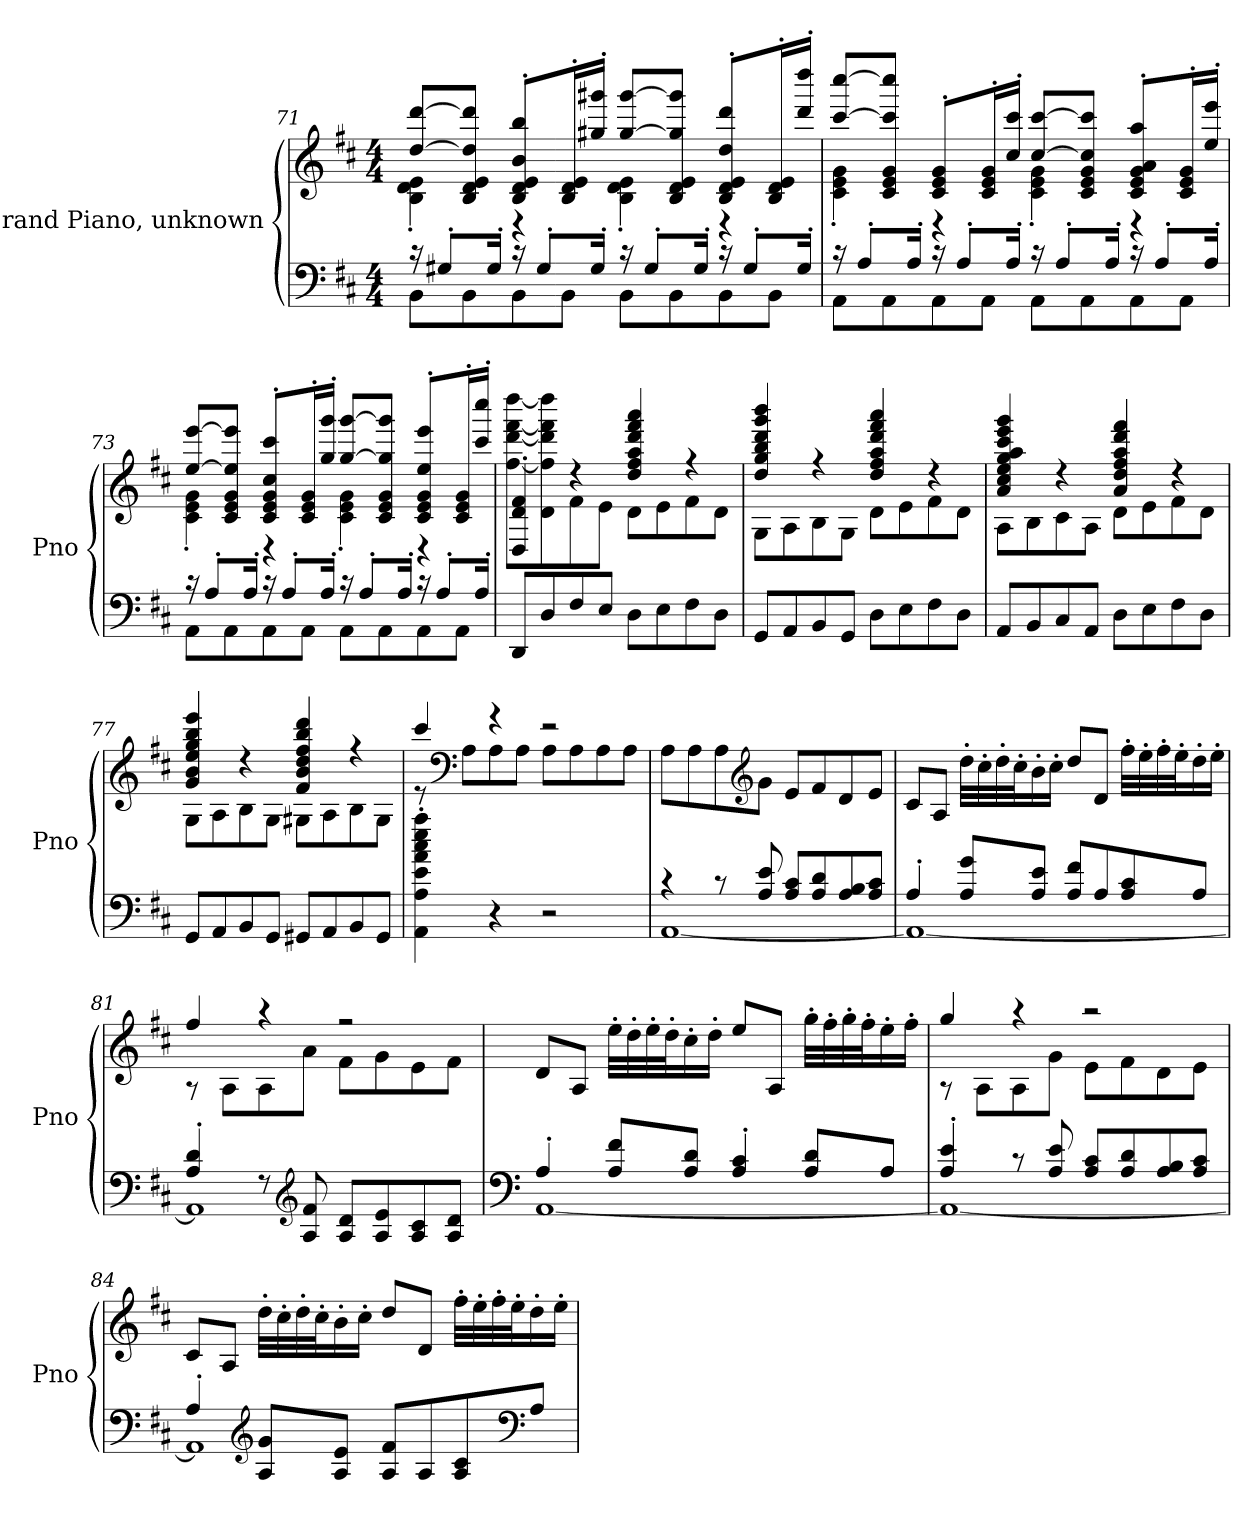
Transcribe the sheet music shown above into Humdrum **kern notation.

**kern	**kern
*part1	*part1
*staff2	*staff1
*I"Grand Piano, unknown	*
*I'Pno	*
*clefF4	*clefG2
*k[f#c#]	*k[f#c#]
*M4/4	*M4/4
=71	=71
*^	*^
16r	8BB\L	[8dd/ [8ddd/L	4B\' 4d\' 4e\'
8G#X'/L	.	.	.
.	8BB\	8B/ 8d/ 8e/ 8dd/] 8ddd/]J	.
16G#'/Jk	.	.	.
16r	8BB\	8B/' 8d/' 8e/' 8b/' 8bb/'L	4r
8G#'/L	.	.	.
.	8BB\J	16B/' 16d/' 16e/'L	.
16G#'/Jk	.	16gg#X/' 16ggg#X/'JJ	.
16r	8BB\L	[8gg#/ [8ggg#/L	4B\' 4d\' 4e\'
8G#'/L	.	.	.
.	8BB\	8B/ 8d/ 8e/ 8gg#/] 8ggg#/]J	.
16G#'/Jk	.	.	.
16r	8BB\	8B/' 8d/' 8e/' 8dd/' 8ddd/'L	4r
8G#'/L	.	.	.
.	8BB\J	16B/' 16d/' 16e/'L	.
16G#'/Jk	.	16ddd/' 16dddd/'JJ	.
!!LO:LB:g=z	!!
=72	=72	=72	=72
16r	8AA\L	[8ccc#/ [8cccc#/L	4c#\' 4e\' 4g\'
8A'/L	.	.	.
.	8AA\	8c#/ 8e/ 8g/ 8ccc#/] 8cccc#/]J	.
16A'/Jk	.	.	.
16r	8AA\	8c#/' 8e/' 8g/'L	4r
8A'/L	.	.	.
.	8AA\J	16c#/' 16e/' 16g/'L	.
16A'/Jk	.	16cc#/' 16ccc#/'JJ	.
16r	8AA\L	[8cc#/ [8ccc#/L	4c#\' 4e\' 4g\'
8A'/L	.	.	.
.	8AA\	8c#/ 8e/ 8g/ 8cc#/] 8ccc#/]J	.
16A'/Jk	.	.	.
16r	8AA\	8c#/' 8e/' 8g/' 8a/' 8aa/'L	4r
8A'/L	.	.	.
.	8AA\J	16c#/' 16e/' 16g/'L	.
16A'/Jk	.	16ee/' 16eee/'JJ	.
=73	=73	=73	=73
16r	8AA\L	[8ee/ [8eee/L	4c#\' 4e\' 4g\'
8A'/L	.	.	.
.	8AA\	8c#/ 8e/ 8g/ 8ee/] 8eee/]J	.
16A'/Jk	.	.	.
16r	8AA\	8c#/' 8e/' 8g/' 8cc#/' 8ccc#/'L	4r
8A'/L	.	.	.
.	8AA\J	16c#/' 16e/' 16g/'L	.
16A'/Jk	.	16gg/' 16ggg/'JJ	.
16r	8AA\L	[8gg/ [8ggg/L	4c#\' 4e\' 4g\'
8A'/L	.	.	.
.	8AA\	8c#/ 8e/ 8g/ 8gg/] 8ggg/]J	.
16A'/Jk	.	.	.
16r	8AA\	8c#/' 8e/' 8g/' 8ee/' 8eee/'L	4r
8A'/L	.	.	.
.	8AA\J	16c#/' 16e/' 16g/'L	.
16A'/Jk	.	16ccc#/' 16cccc#/'JJ	.
*v	*v	*	*
=74	=74	=74
8DD/L	4D/' 4d/' 4f#/'	[8ff#\ [8ddd\ [8fff#\ [8dddd\L
8D/	.	8d\ 8ff#\] 8ddd\] 8fff#\] 8dddd\]
8F#/	4r	8f#\
8E/J	.	8e\J
8D\L	4dd/ 4ff#/ 4aa/ 4ddd/ 4fff#/ 4aaa/	8d\L
8E\	.	8e\
8F#\	4r	8f#\
8D\J	.	8d\J
!!LO:LB:g=z	!!
=75	=75	=75
8GG/L	4dd/ 4gg/ 4bb/ 4ddd/ 4ggg/ 4bbb/	8G\L
8AA/	.	8A\
8BB/	4r	8B\
8GG/J	.	8G\J
8D\L	4dd/ 4ff#/ 4aa/ 4ddd/ 4fff#/ 4aaa/	8d\L
8E\	.	8e\
8F#\	4r	8f#\
8D\J	.	8d\J
=76	=76	=76
8AA/L	4a/ 4cc#/ 4ee/ 4gg/ 4aa/ 4ccc#/ 4eee/ 4ggg/	8A\L
8BB/	.	8B\
8C#/	4r	8c#\
8AA/J	.	8A\J
8D\L	4a/ 4dd/ 4ff#/ 4aa/ 4ddd/ 4fff#/	8d\L
8E\	.	8e\
8F#\	4r	8f#\
8D\J	.	8d\J
=77	=77	=77
8GG/L	4g/ 4b/ 4ee/ 4gg/ 4bb/ 4eee/	8G\L
8AA/	.	8A\
8BB/	4r	8B\
8GG/J	.	8G\J
8GG#X/L	4f#/ 4b/ 4dd/ 4ff#/ 4bb/ 4ddd/	8G#X\L
8AA/	.	8A\
8BB/	4r	8B\
8GG#/J	.	8G#\J
=78	=78	=78
4AA\' 4A\' 4e\' 4a\' 4cc#\' 4ee\' 4aa\'	4ccc#/	8r
*	*clefF4	*
.	.	8A\L
4r	4r	8A\
.	.	8A\J
2r	2r	8A\L
.	.	8A\
.	.	8A\
.	.	8A\J
*	*v	*v
!!LO:PB:g=z
=79	=79
*^	*
4r	[1AA	8A\L
.	.	8A\
8r	.	8A\
*	*	*clefG2
8A/ 8e/	.	8g\J
8A/ 8c#/L	.	8e/L
8A/ 8d/	.	8f#/
8A/ 8B/	.	8d/
8A/ 8c#/J	.	8e/J
=80	=80	=80
4A'/	1AA_	8c#/L
.	.	8A/J
8A/ 8g/L	.	32dd'\LLL
.	.	32cc#'\
.	.	32dd'\
.	.	32cc#'\J
8A/ 8e/J	.	16b'\
.	.	16cc#'\JJ
8A/ 8f#/L	.	8dd/L
8A/	.	8d/J
8A/ 8c#/	.	32ff#'\LLL
.	.	32ee'\
.	.	32ff#'\
.	.	32ee'\J
8A/J	.	16dd'\
.	.	16ee'\JJ
=81	=81	=81
*	*	*^
4A/' 4d/'	1AA]	4ff#/	8r
.	.	.	8A\L
8r	.	4r	8A\
*clefG2	*	*	*
8A/ 8f#/	.	.	8a\J
8A/ 8d/L	.	2r	8f#\L
8A/ 8e/	.	.	8g\
8A/ 8c#/	.	.	8e\
8A/ 8d/J	.	.	8f#\J
*	*	*v	*v
!!LO:LB:g=z
=82	=82	=82
*clefF4	*	*
4A'/	[1AA	8d/L
.	.	8A/J
8A/ 8f#/L	.	32ee'\LLL
.	.	32dd'\
.	.	32ee'\
.	.	32dd'\J
8A/ 8d/J	.	16cc#'\
.	.	16dd'\JJ
4A/' 4c#/'	.	8ee/L
.	.	8A/J
8A/ 8d/L	.	32gg'\LLL
.	.	32ff#'\
.	.	32gg'\
.	.	32ff#'\J
8A/J	.	16ee'\
.	.	16ff#'\JJ
=83	=83	=83
*	*	*^
4A/' 4e/'	1AA_	4gg/	8r
.	.	.	8A\L
8r	.	4r	8A\
8A/ 8e/	.	.	8g\J
8A/ 8c#/L	.	2r	8e\L
8A/ 8d/	.	.	8f#\
8A/ 8B/	.	.	8d\
8A/ 8c#/J	.	.	8e\J
*	*	*v	*v
=84	=84	=84
4A'/	1AA]	8c#/L
.	.	8A/J
*clefG2	*	*
8A/ 8g/L	.	32dd'\LLL
.	.	32cc#'\
.	.	32dd'\
.	.	32cc#'\J
8A/ 8e/J	.	16b'\
.	.	16cc#'\JJ
8A/ 8f#/L	.	8dd/L
8A/	.	8d/J
8A/ 8c#/	.	32ff#'\LLL
.	.	32ee'\
.	.	32ff#'\
.	.	32ee'\J
*clefF4	*	*
8A/J	.	16dd'\
.	.	16ee'\JJ
*v	*v	*
=	=
*-	*-
